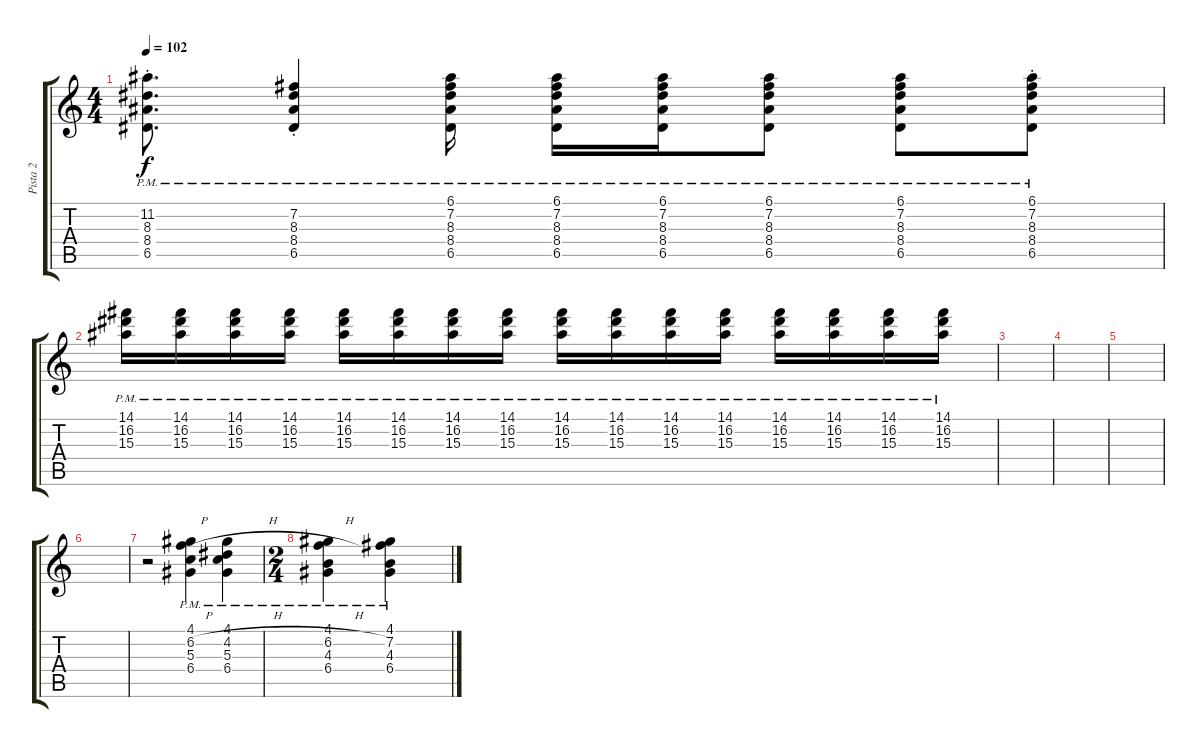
\track ("Pista 2" "Pista 2") {instrument electricguitarjazz}
\staff {score tabs}
\tuning (E4 B3 G3 D3 A2 E2) {hide}
\ts (4 4)
\tempo 102
\clef g2
\ks c
(11.2{pm st} 8.3{pm st} 8.4{pm st} 6.5{pm st}).8{d dy f} (7.2{pm st} 8.3{pm} 8.4{pm st} 6.5{pm}).4 (6.1{pm} 7.2{pm} 8.3{pm} 8.4{pm} 6.5{pm}).16 (6.1{pm} 7.2{pm} 8.3{pm} 8.4{pm} 6.5{pm}).16 (6.1{pm} 7.2{pm} 8.3{pm} 8.4{pm} 6.5{pm}).16 (6.1{pm} 7.2{pm} 8.3{pm} 8.4{pm} 6.5{pm}).8 (6.1{pm} 7.2{pm} 8.3{pm} 8.4{pm} 6.5{pm}).8 (6.1{pm} 7.2{pm} 8.3{pm} 8.4{pm st} 6.5{pm}).8 |
(14.1{pm} 16.2{pm} 15.3{pm}).16 (14.1{pm} 16.2{pm} 15.3{pm}).16 (14.1{pm} 16.2{pm} 15.3{pm}).16 (14.1{pm} 16.2{pm} 15.3{pm}).16 (14.1{pm} 16.2{pm} 15.3{pm}).16 (14.1{pm} 16.2{pm} 15.3{pm}).16 (14.1{pm} 16.2{pm} 15.3{pm}).16 (14.1{pm} 16.2{pm} 15.3{pm}).16 (14.1{pm} 16.2{pm} 15.3{pm}).16 (14.1{pm} 16.2{pm} 15.3{pm}).16 (14.1{pm} 16.2{pm} 15.3{pm}).16 (14.1{pm} 16.2{pm} 15.3{pm}).16 (14.1{pm} 16.2{pm} 15.3{pm}).16 (14.1{pm} 16.2{pm} 15.3{pm}).16 (14.1{pm} 16.2{pm} 15.3{pm}).16 (14.1{pm} 16.2{pm} 15.3{pm}).16 |
|
|
|
|
r.2 (4.1 6.2{h pm} 5.3 6.4).4 (4.1 4.2{h pm} 5.3 6.4).4 |
\ts (2 4)
(4.1 6.2{h pm} 4.3 6.4).4 (4.1 7.2{pm} 4.3 6.4).4
